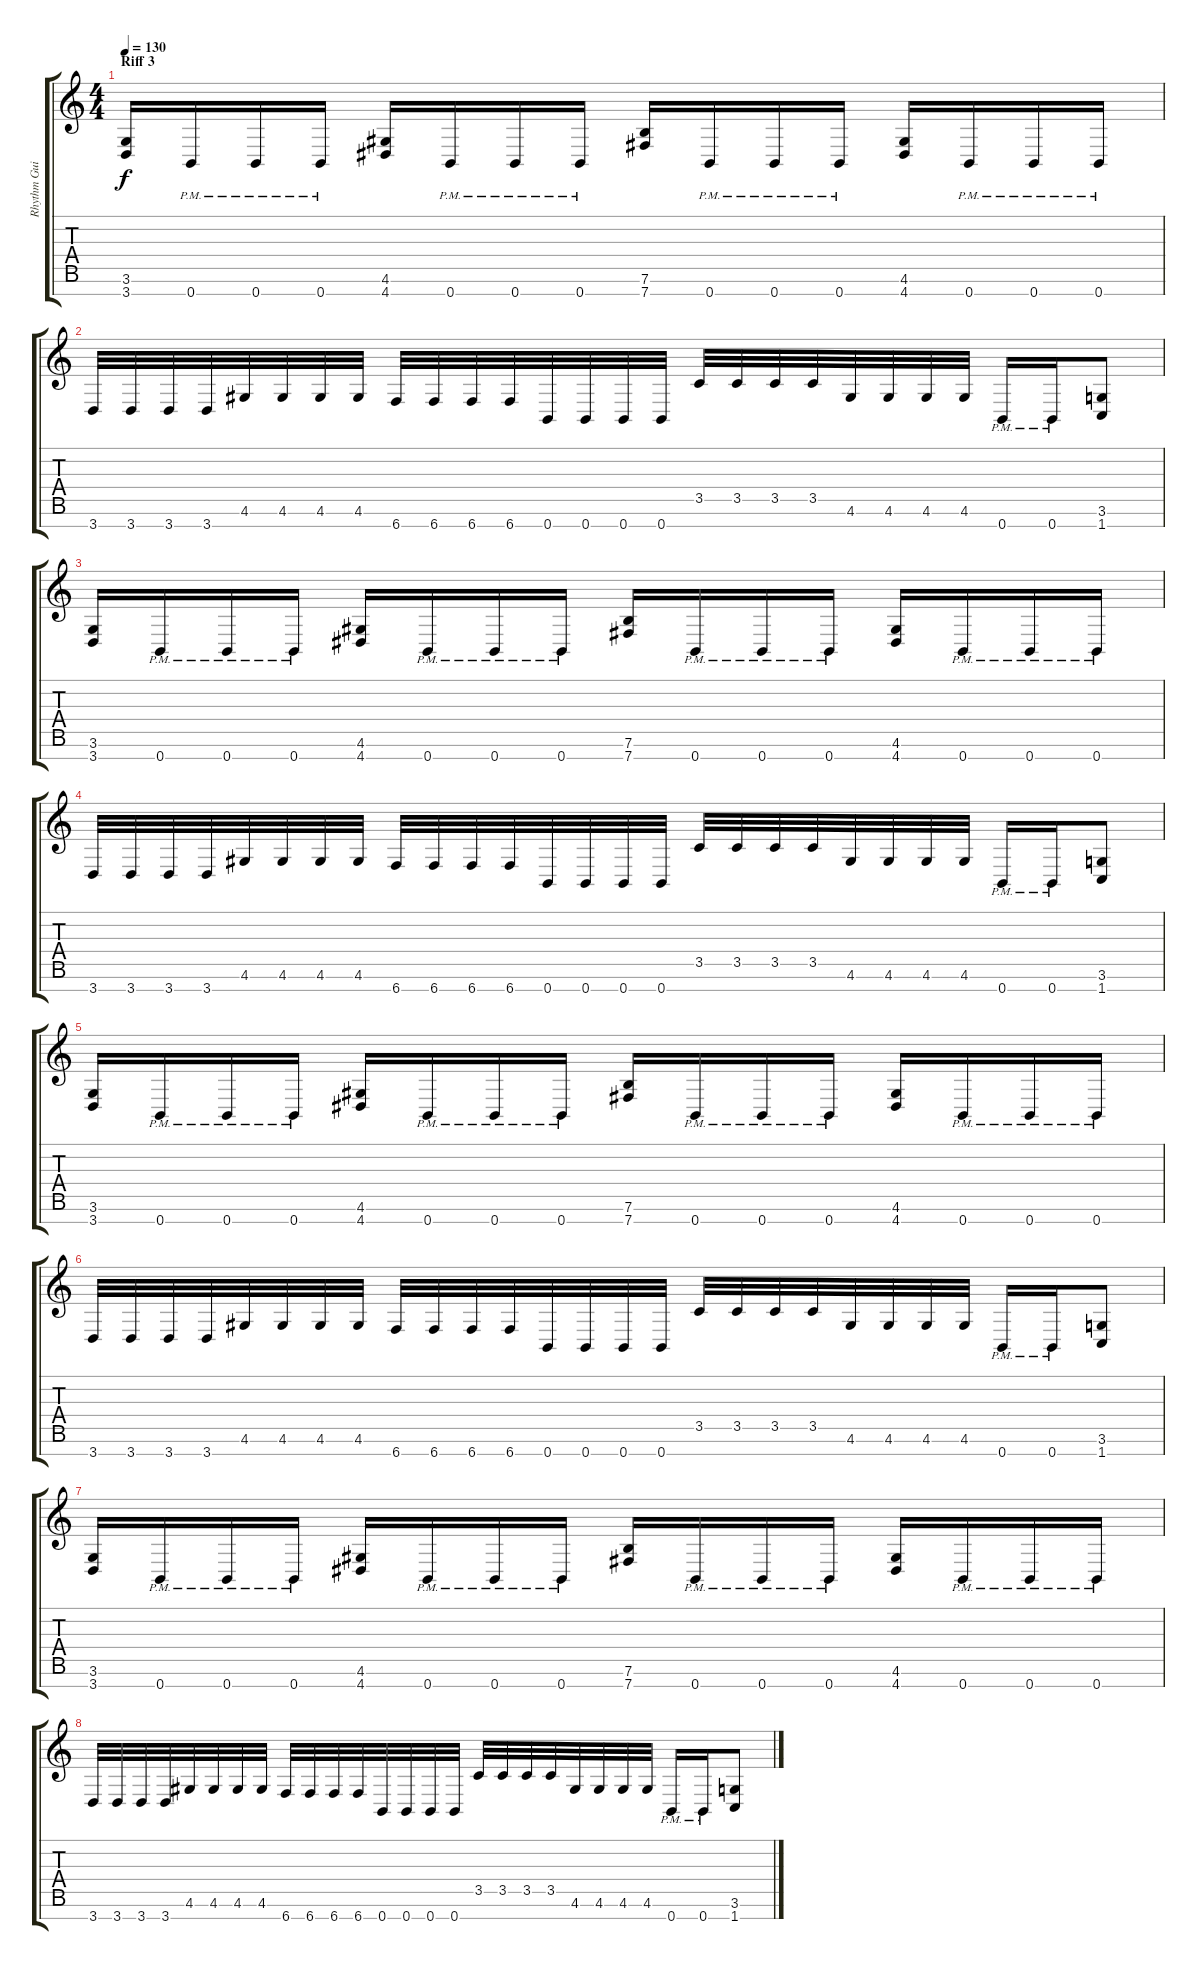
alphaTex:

\track ("Rhythm Guitar L" "Rhythm Gui") {instrument overdrivenguitar}
\staff {score tabs}
\tuning (E4 B3 G3 D3 A2 E2 B1) {hide}
\ts (4 4)
\section ("" "Riff 3")
\tempo 130
\clef g2
\ks c
(3.6 3.7).16{dy f} 0.7{pm}.16 0.7{pm}.16 0.7{pm}.16 (4.6 4.7).16 0.7{pm}.16 0.7{pm}.16 0.7{pm}.16 (7.6 7.7).16 0.7{pm}.16 0.7{pm}.16 0.7{pm}.16 (4.6 4.7).16 0.7{pm}.16 0.7{pm}.16 0.7{pm}.16 |
3.7.32 3.7.32 3.7.32 3.7.32 4.6.32 4.6.32 4.6.32 4.6.32 6.7.32 6.7.32 6.7.32 6.7.32 0.7.32 0.7.32 0.7.32 0.7.32 3.5.32 3.5.32 3.5.32 3.5.32 4.6.32 4.6.32 4.6.32 4.6.32 0.7{pm}.16 0.7{pm}.16 (3.6 1.7).8 |
(3.6 3.7).16 0.7{pm}.16 0.7{pm}.16 0.7{pm}.16 (4.6 4.7).16 0.7{pm}.16 0.7{pm}.16 0.7{pm}.16 (7.6 7.7).16 0.7{pm}.16 0.7{pm}.16 0.7{pm}.16 (4.6 4.7).16 0.7{pm}.16 0.7{pm}.16 0.7{pm}.16 |
3.7.32 3.7.32 3.7.32 3.7.32 4.6.32 4.6.32 4.6.32 4.6.32 6.7.32 6.7.32 6.7.32 6.7.32 0.7.32 0.7.32 0.7.32 0.7.32 3.5.32 3.5.32 3.5.32 3.5.32 4.6.32 4.6.32 4.6.32 4.6.32 0.7{pm}.16 0.7{pm}.16 (3.6 1.7).8 |
(3.6 3.7).16 0.7{pm}.16 0.7{pm}.16 0.7{pm}.16 (4.6 4.7).16 0.7{pm}.16 0.7{pm}.16 0.7{pm}.16 (7.6 7.7).16 0.7{pm}.16 0.7{pm}.16 0.7{pm}.16 (4.6 4.7).16 0.7{pm}.16 0.7{pm}.16 0.7{pm}.16 |
3.7.32 3.7.32 3.7.32 3.7.32 4.6.32 4.6.32 4.6.32 4.6.32 6.7.32 6.7.32 6.7.32 6.7.32 0.7.32 0.7.32 0.7.32 0.7.32 3.5.32 3.5.32 3.5.32 3.5.32 4.6.32 4.6.32 4.6.32 4.6.32 0.7{pm}.16 0.7{pm}.16 (3.6 1.7).8 |
(3.6 3.7).16 0.7{pm}.16 0.7{pm}.16 0.7{pm}.16 (4.6 4.7).16 0.7{pm}.16 0.7{pm}.16 0.7{pm}.16 (7.6 7.7).16 0.7{pm}.16 0.7{pm}.16 0.7{pm}.16 (4.6 4.7).16 0.7{pm}.16 0.7{pm}.16 0.7{pm}.16 |
3.7.32 3.7.32 3.7.32 3.7.32 4.6.32 4.6.32 4.6.32 4.6.32 6.7.32 6.7.32 6.7.32 6.7.32 0.7.32 0.7.32 0.7.32 0.7.32 3.5.32 3.5.32 3.5.32 3.5.32 4.6.32 4.6.32 4.6.32 4.6.32 0.7{pm}.16 0.7{pm}.16 (3.6 1.7).8
